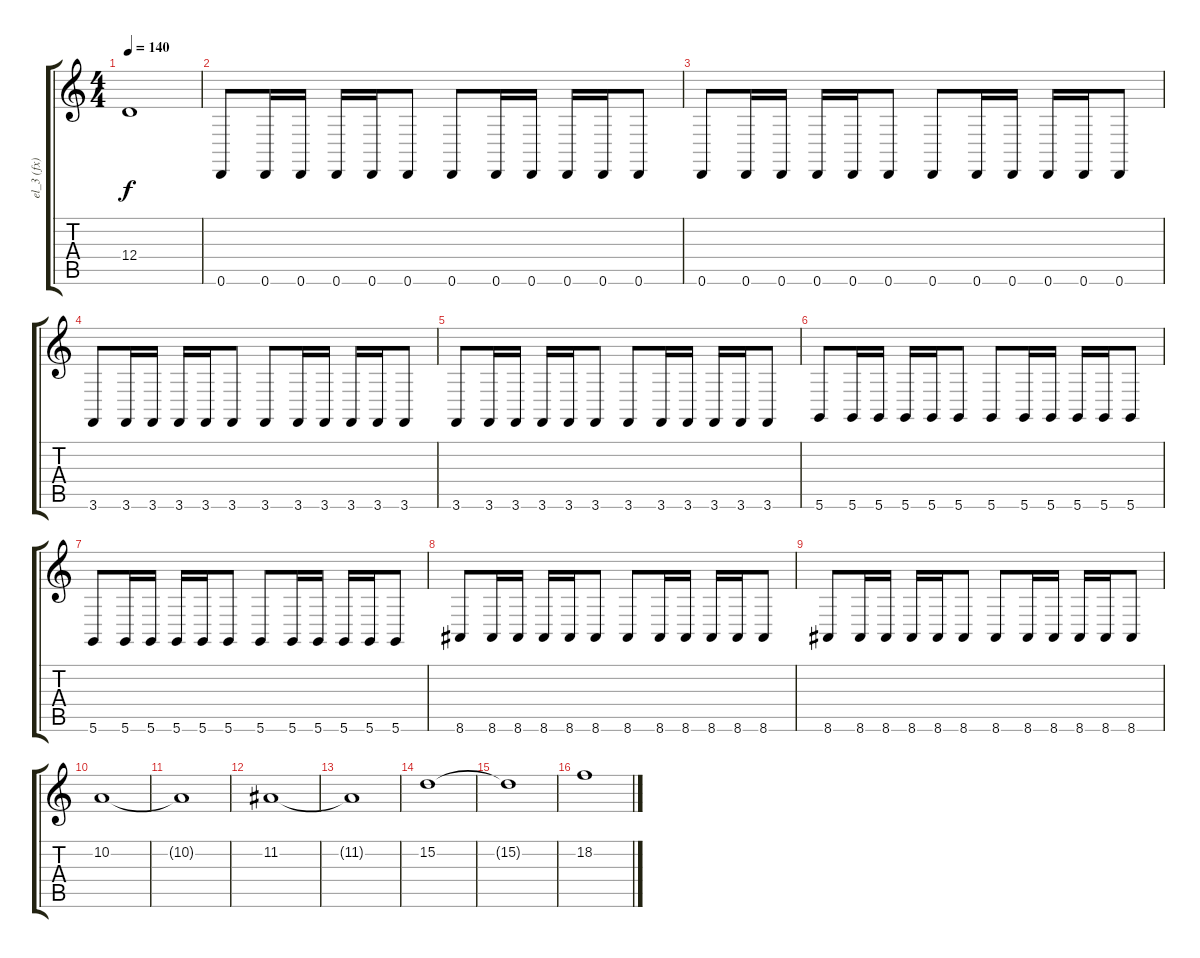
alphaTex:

\track ("el_3 (fx)" "el_3 (fx)") {instrument reversecymbal}
\staff {score tabs}
\tuning (E4 B3 G3 D3 A2 D2) {hide}
\ts (4 4)
\tempo 140
\clef g2
\ks c
12.4.1{dy f} |
0.6.8{volume 12 instrument lead2sawtooth} 0.6.16 0.6.16 0.6.16 0.6.16 0.6.8 0.6.8 0.6.16 0.6.16 0.6.16 0.6.16 0.6.8 |
0.6.8 0.6.16 0.6.16 0.6.16 0.6.16 0.6.8 0.6.8 0.6.16 0.6.16 0.6.16 0.6.16 0.6.8 |
3.6.8 3.6.16 3.6.16 3.6.16 3.6.16 3.6.8 3.6.8 3.6.16 3.6.16 3.6.16 3.6.16 3.6.8 |
3.6.8 3.6.16 3.6.16 3.6.16 3.6.16 3.6.8 3.6.8 3.6.16 3.6.16 3.6.16 3.6.16 3.6.8 |
5.6.8 5.6.16 5.6.16 5.6.16 5.6.16 5.6.8 5.6.8 5.6.16 5.6.16 5.6.16 5.6.16 5.6.8 |
5.6.8 5.6.16 5.6.16 5.6.16 5.6.16 5.6.8 5.6.8 5.6.16 5.6.16 5.6.16 5.6.16 5.6.8 |
8.6.8 8.6.16 8.6.16 8.6.16 8.6.16 8.6.8 8.6.8 8.6.16 8.6.16 8.6.16 8.6.16 8.6.8 |
8.6.8 8.6.16 8.6.16 8.6.16 8.6.16 8.6.8 8.6.8 8.6.16 8.6.16 8.6.16 8.6.16 8.6.8 |
10.2.1{volume 16 instrument stringensemble2} |
10.2{t}.1 |
11.2.1 |
11.2{t}.1 |
15.2.1 |
15.2{t}.1 |
18.2.1
